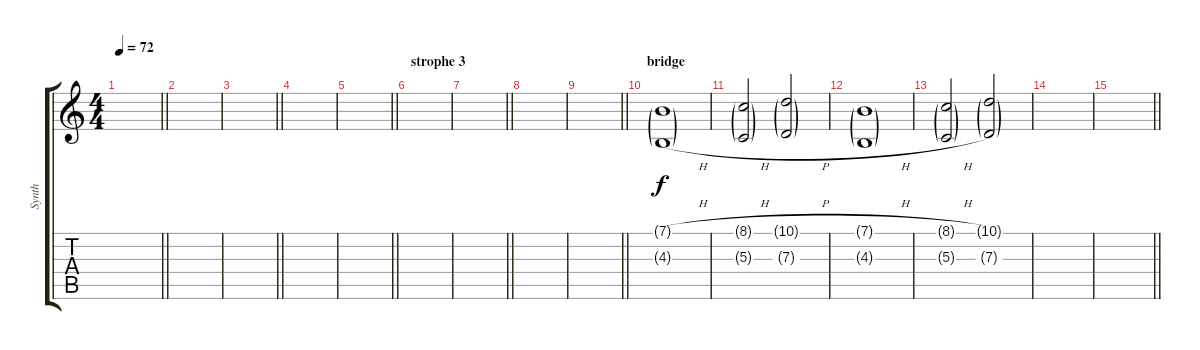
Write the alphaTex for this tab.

\track ("Synth" "Synth") {instrument pad2warm}
\staff {score tabs}
\tuning (E4 B3 G3 D3 A2 E2) {hide}
\ts (4 4)
\tempo 72
\clef g2
\barLineRight lightlight
\ks c
|
|
\barLineRight lightlight
|
|
\barLineRight lightlight
|
\section ("" "strophe 3")
|
\barLineRight lightlight
|
|
\barLineRight lightlight
|
\section ("" "bridge")
(7.1{h g} 4.3{h g}).1 |
(8.1{h g} 5.3{h g}).2 (10.1{h g} 7.3{h g}).2 |
(7.1{h g} 4.3{h g}).1 |
(8.1{h g} 5.3{h g}).2 (10.1{g} 7.3{g}).2 |
|
\barLineRight lightlight
